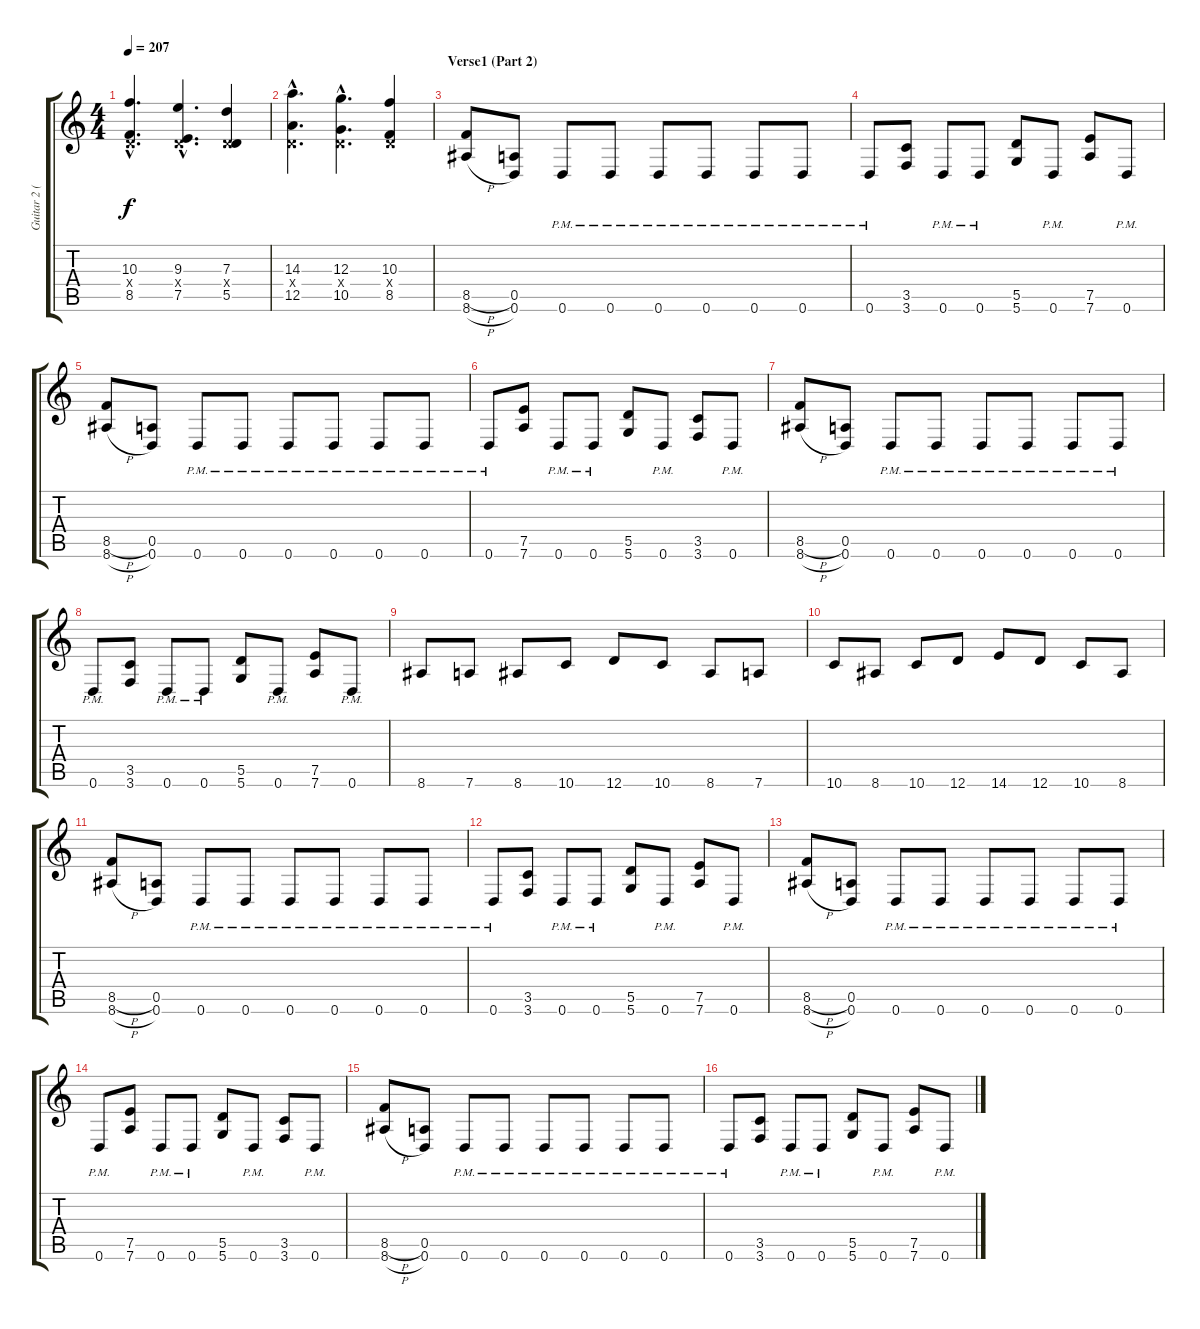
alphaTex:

\track ("Guitar 2 (Corey)" "Guitar 2 (") {instrument distortionguitar}
\staff {score tabs}
\tuning (E4 B3 G3 D3 A2 D2) {hide}
\ts (4 4)
\tempo 207
\clef g2
\ks c
(10.3{hac} 0.4{hac x} 8.5{hac}).4{d dy f} (9.3{hac} 0.4{hac x} 7.5{hac}).4{d} (7.3 0.4{x} 5.5).4 |
(14.3{hac} 0.4{hac x} 12.5{hac}).4{d} (12.3{hac} 0.4{hac x} 10.5{hac}).4{d} (10.3 0.4{x} 8.5).4 |
\section ("" "Verse1 (Part 2)")
(8.5{h} 8.6{h}).8 (0.5 0.6).8 0.6{pm}.8 0.6{pm}.8 0.6{pm}.8 0.6{pm}.8 0.6{pm}.8 0.6{pm}.8 |
0.6{pm}.8 (3.5 3.6).8 0.6{pm}.8 0.6{pm}.8 (5.5 5.6).8 0.6{pm}.8 (7.5 7.6).8 0.6{pm}.8 |
(8.5{h} 8.6{h}).8 (0.5 0.6).8 0.6{pm}.8 0.6{pm}.8 0.6{pm}.8 0.6{pm}.8 0.6{pm}.8 0.6{pm}.8 |
0.6{pm}.8 (7.5 7.6).8 0.6{pm}.8 0.6{pm}.8 (5.5 5.6).8 0.6{pm}.8 (3.5 3.6).8 0.6{pm}.8 |
(8.5{h} 8.6{h}).8 (0.5 0.6).8 0.6{pm}.8 0.6{pm}.8 0.6{pm}.8 0.6{pm}.8 0.6{pm}.8 0.6{pm}.8 |
0.6{pm}.8 (3.5 3.6).8 0.6{pm}.8 0.6{pm}.8 (5.5 5.6).8 0.6{pm}.8 (7.5 7.6).8 0.6{pm}.8 |
8.6.8 7.6.8 8.6.8 10.6.8 12.6.8 10.6.8 8.6.8 7.6.8 |
10.6.8 8.6.8 10.6.8 12.6.8 14.6.8 12.6.8 10.6.8 8.6.8 |
(8.5{h} 8.6{h}).8 (0.5 0.6).8 0.6{pm}.8 0.6{pm}.8 0.6{pm}.8 0.6{pm}.8 0.6{pm}.8 0.6{pm}.8 |
0.6{pm}.8 (3.5 3.6).8 0.6{pm}.8 0.6{pm}.8 (5.5 5.6).8 0.6{pm}.8 (7.5 7.6).8 0.6{pm}.8 |
(8.5{h} 8.6{h}).8 (0.5 0.6).8 0.6{pm}.8 0.6{pm}.8 0.6{pm}.8 0.6{pm}.8 0.6{pm}.8 0.6{pm}.8 |
0.6{pm}.8 (7.5 7.6).8 0.6{pm}.8 0.6{pm}.8 (5.5 5.6).8 0.6{pm}.8 (3.5 3.6).8 0.6{pm}.8 |
(8.5{h} 8.6{h}).8 (0.5 0.6).8 0.6{pm}.8 0.6{pm}.8 0.6{pm}.8 0.6{pm}.8 0.6{pm}.8 0.6{pm}.8 |
0.6{pm}.8 (3.5 3.6).8 0.6{pm}.8 0.6{pm}.8 (5.5 5.6).8 0.6{pm}.8 (7.5 7.6).8 0.6{pm}.8
